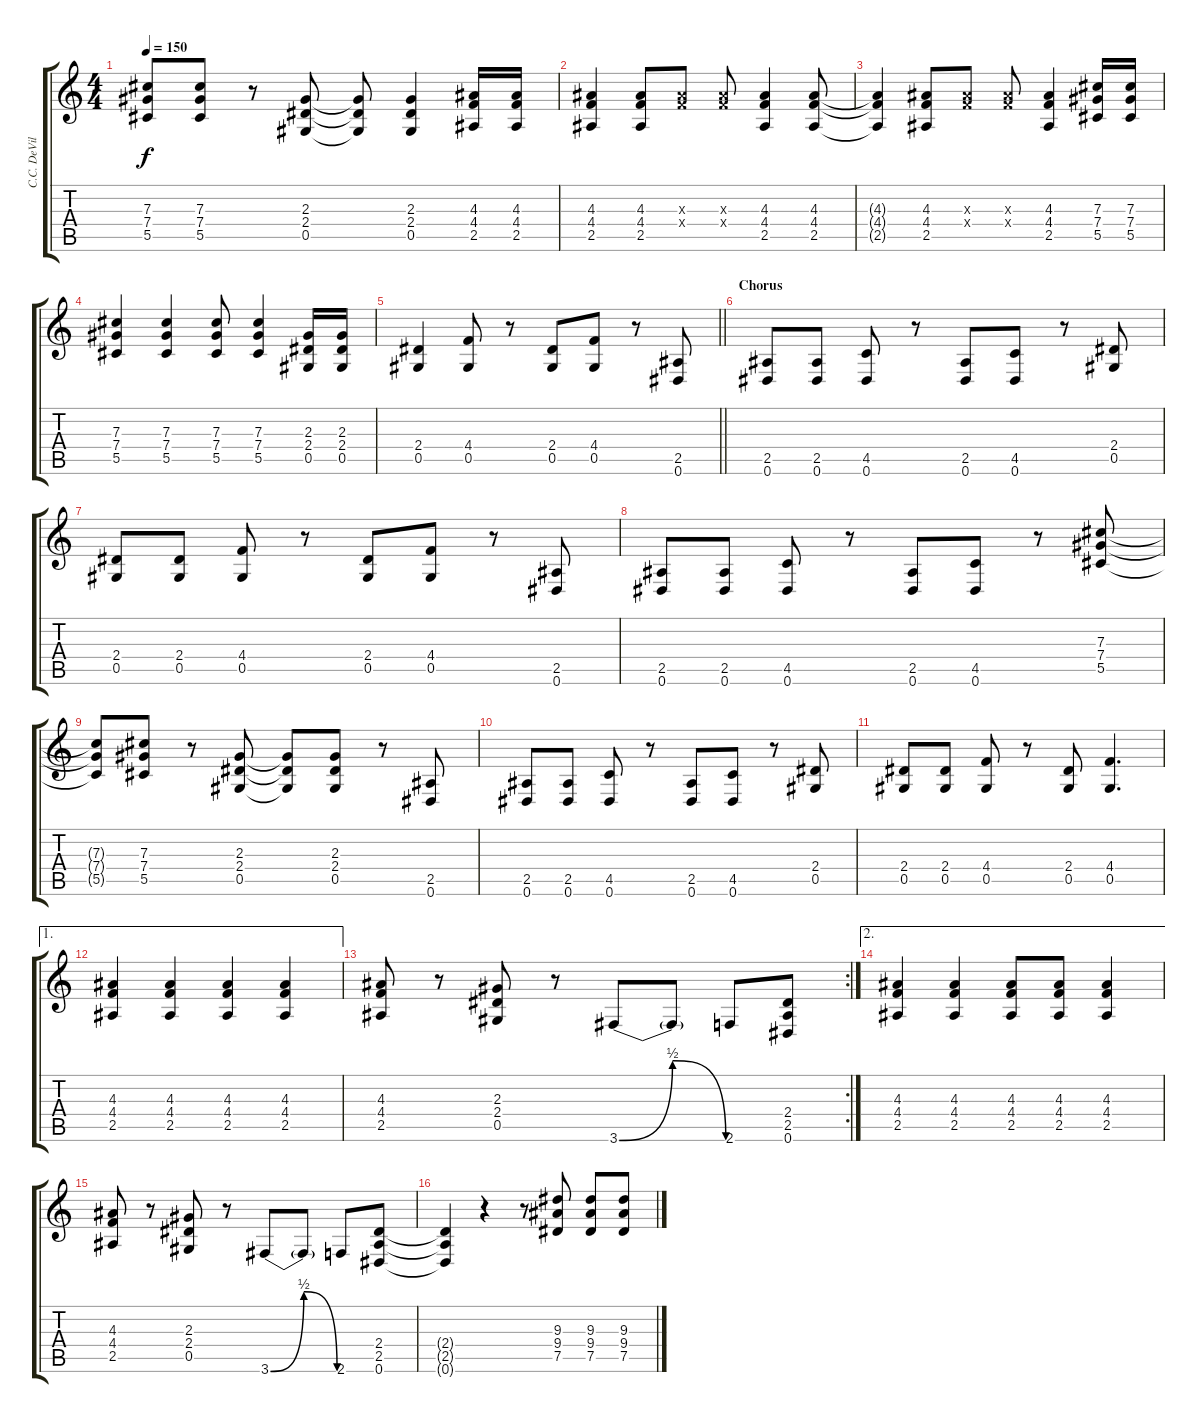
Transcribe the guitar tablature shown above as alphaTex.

\track ("C.C. DeVille - Rhytm II" "C.C. DeVil") {instrument overdrivenguitar}
\staff {score tabs}
\tuning (Eb4 Bb3 Gb3 Db3 Ab2 Eb2) {hide}
\ts (4 4)
\tempo 150
\clef g2
\ks c
(7.3{t} 7.4{t} 5.5{t}).8{dy f} (7.3 7.4 5.5).8 r.8 (2.3 2.4 0.5).8 (2.3{t} 2.4{t} 0.5{t}).8 (2.3 2.4 0.5).4 (4.3 4.4 2.5).16 (4.3 4.4 2.5).16 |
(4.3 4.4 2.5).4 (4.3 4.4 2.5).8 (4.3{x} 4.4{x}).8 (4.3{x} 4.4{x}).8 (4.3 4.4 2.5).4 (4.3 4.4 2.5).8 |
(4.3{t} 4.4{t} 2.5{t}).4 (4.3 4.4 2.5).8 (4.3{x} 4.4{x}).8 (4.3{x} 4.4{x}).8 (4.3 4.4 2.5).4 (7.3 7.4 5.5).16 (7.3 7.4 5.5).16 |
(7.3 7.4 5.5).4 (7.3 7.4 5.5).4 (7.3 7.4 5.5).8 (7.3 7.4 5.5).4 (2.3 2.4 0.5).16 (2.3 2.4 0.5).16 |
\barLineRight lightlight
(2.4 0.5).4 (4.4 0.5).8 r.8 (2.4 0.5).8 (4.4 0.5).8 r.8 (2.5 0.6).8 |
\section ("" "Chorus")
(2.5 0.6).8 (2.5 0.6).8 (4.5 0.6).8 r.8 (2.5 0.6).8 (4.5 0.6).8 r.8 (2.4 0.5).8 |
(2.4 0.5).8 (2.4 0.5).8 (4.4 0.5).8 r.8 (2.4 0.5).8 (4.4 0.5).8 r.8 (2.5 0.6).8 |
(2.5 0.6).8 (2.5 0.6).8 (4.5 0.6).8 r.8 (2.5 0.6).8 (4.5 0.6).8 r.8 (7.3 7.4 5.5).8 |
(7.3{t} 7.4{t} 5.5{t}).8 (7.3 7.4 5.5).8 r.8 (2.3 2.4 0.5).8 (2.3{t} 2.4{t} 0.5{t}).8 (2.3 2.4 0.5).8 r.8 (2.5 0.6).8 |
(2.5 0.6).8 (2.5 0.6).8 (4.5 0.6).8 r.8 (2.5 0.6).8 (4.5 0.6).8 r.8 (2.4 0.5).8 |
(2.4 0.5).8 (2.4 0.5).8 (4.4 0.5).8 r.8 (2.4 0.5).8 (4.4 0.5).4{d} |
\ae 1
(4.3 4.4 2.5).4 (4.3 4.4 2.5).4 (4.3 4.4 2.5).4 (4.3 4.4 2.5).4 |
\rc 2
(4.3 4.4 2.5).8 r.8 (2.3 2.4 0.5).8 r.8 3.6{be (bendrelease 0 0 30 2 30 2 60 0)}.8 3.6{t}.8 2.6.8 (2.4 2.5 0.6).8 |
\ae 2
(4.3 4.4 2.5).4 (4.3 4.4 2.5).4 (4.3 4.4 2.5).8 (4.3 4.4 2.5).8 (4.3 4.4 2.5).4 |
(4.3 4.4 2.5).8 r.8 (2.3 2.4 0.5).8 r.8 3.6{be (bendrelease 0 0 30 2 30 2 60 0)}.8 3.6{t}.8 2.6.8 (2.4 2.5 0.6).8 |
(2.4{t} 2.5{t} 0.6{t}).4 r.4 r.8 (9.3 9.4 7.5).8 (9.3 9.4 7.5).8 (9.3 9.4 7.5).8
